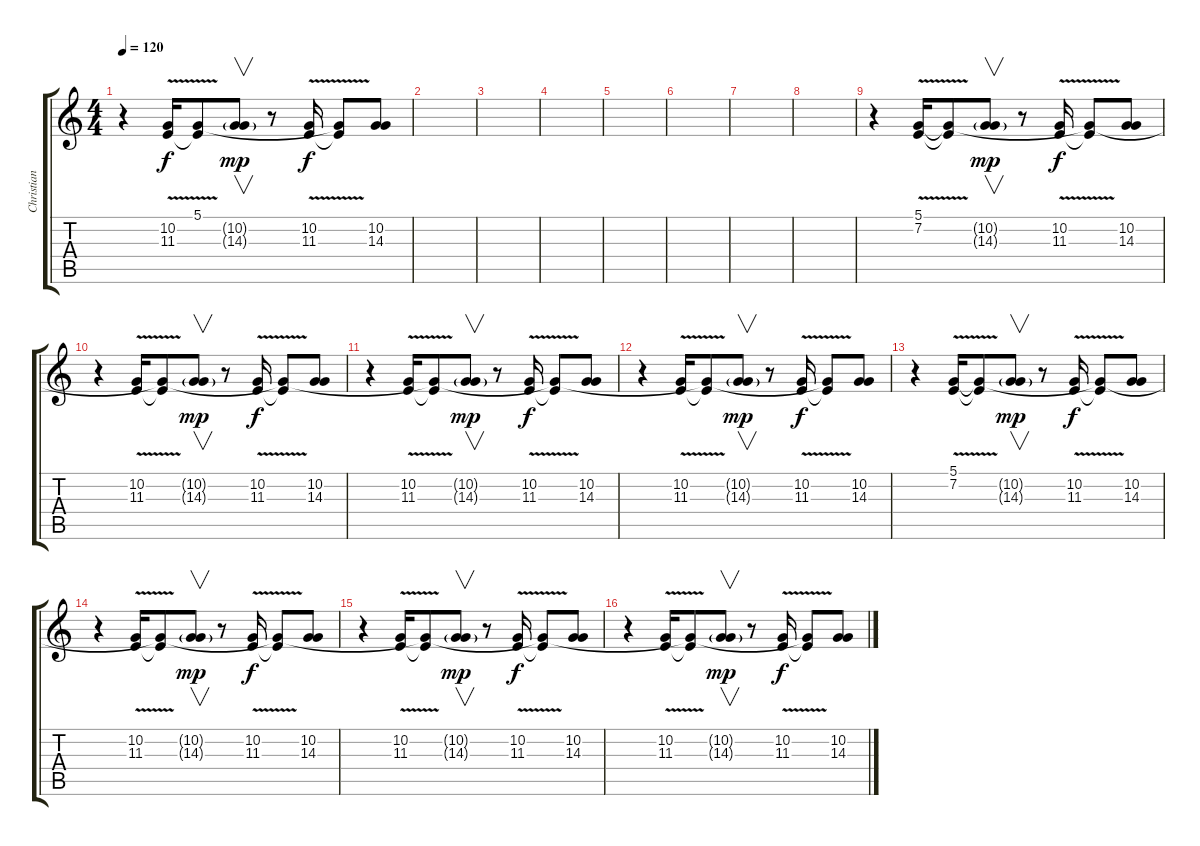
\track ("Christian Lorenz - Keyboard III" "Christian ") {instrument pad1newage}
\staff {score tabs}
\tuning (D4 A3 F3 C3 G2 C2) {hide}
\ts (4 4)
\tempo 120
\clef g2
\ks c
r.4{dy f} (10.2{v} 11.3{v}).16 (5.1{v t} 11.3{v t}).8 (10.2{g} 14.3{g}).8{v dy mp} r.8 (10.2{v} 11.3{v}).16{dy f} (5.1{t} 11.3{t}).8 (10.2 14.3).8 |
|
|
|
|
|
|
|
r.4 (5.1{v} 7.2{v}).16 (5.1{v t} 7.2{v t}).8 (10.2{g} 14.3{g}).8{v dy mp} r.8 (10.2{v} 11.3{v}).16{dy f} (5.1{t} 11.3{t}).8 (10.2 14.3).8 |
r.4 (10.2{v} 11.3{v}).16 (5.1{v t} 11.3{v t}).8 (10.2{g} 14.3{g}).8{v dy mp} r.8 (10.2{v} 11.3{v}).16{dy f} (5.1{t} 11.3{t}).8 (10.2 14.3).8 |
r.4 (10.2{v} 11.3{v}).16 (5.1{v t} 11.3{v t}).8 (10.2{g} 14.3{g}).8{v dy mp} r.8 (10.2{v} 11.3{v}).16{dy f} (5.1{t} 11.3{t}).8 (10.2 14.3).8 |
r.4 (10.2{v} 11.3{v}).16 (5.1{v t} 11.3{v t}).8 (10.2{g} 14.3{g}).8{v dy mp} r.8 (10.2{v} 11.3{v}).16{dy f} (5.1{t} 11.3{t}).8 (10.2 14.3).8 |
r.4 (5.1{v} 7.2{v}).16 (5.1{v t} 7.2{v t}).8 (10.2{g} 14.3{g}).8{v dy mp} r.8 (10.2{v} 11.3{v}).16{dy f} (5.1{t} 11.3{t}).8 (10.2 14.3).8 |
r.4 (10.2{v} 11.3{v}).16 (5.1{v t} 11.3{v t}).8 (10.2{g} 14.3{g}).8{v dy mp} r.8 (10.2{v} 11.3{v}).16{dy f} (5.1{t} 11.3{t}).8 (10.2 14.3).8 |
r.4 (10.2{v} 11.3{v}).16 (5.1{v t} 11.3{v t}).8 (10.2{g} 14.3{g}).8{v dy mp} r.8 (10.2{v} 11.3{v}).16{dy f} (5.1{t} 11.3{t}).8 (10.2 14.3).8 |
r.4 (10.2{v} 11.3{v}).16 (5.1{v t} 11.3{v t}).8 (10.2{g} 14.3{g}).8{v dy mp} r.8 (10.2{v} 11.3{v}).16{dy f} (5.1{t} 11.3{t}).8 (10.2 14.3).8
